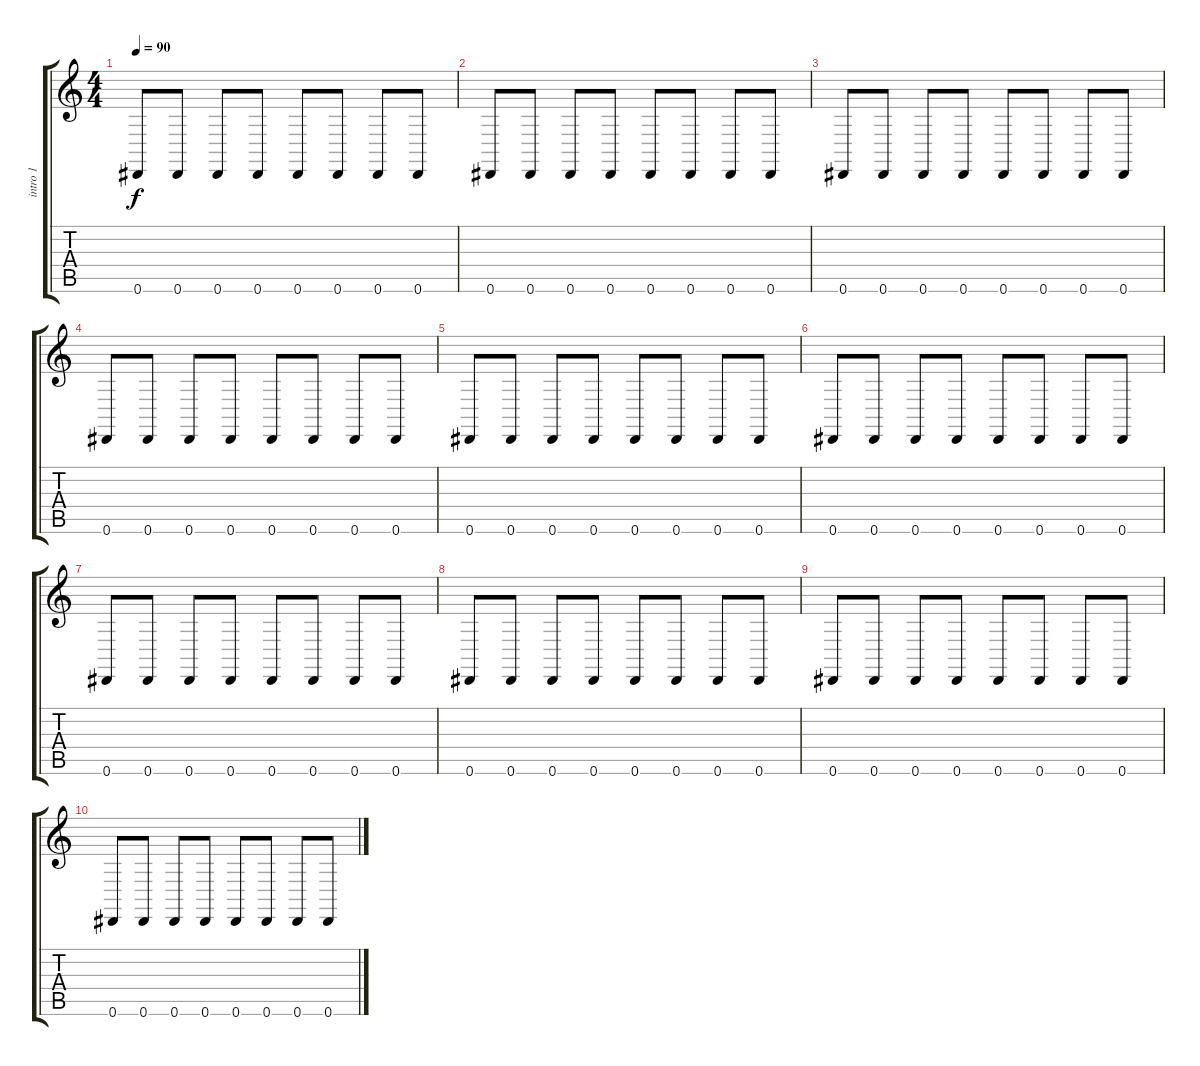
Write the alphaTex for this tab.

\track ("intro 1" "intro 1") {instrument pizzicatostrings}
\staff {score tabs}
\tuning (Eb4 Bb3 Gb3 Db3 Ab2 Eb2) {hide}
\ts (4 4)
\tempo 90
\clef g2
\ks c
0.6.8{dy f} 0.6.8 0.6.8 0.6.8 0.6.8 0.6.8 0.6.8 0.6.8 |
0.6.8 0.6.8 0.6.8 0.6.8 0.6.8 0.6.8 0.6.8 0.6.8 |
0.6.8 0.6.8 0.6.8 0.6.8 0.6.8 0.6.8 0.6.8 0.6.8 |
0.6.8 0.6.8 0.6.8 0.6.8 0.6.8 0.6.8 0.6.8 0.6.8 |
0.6.8 0.6.8 0.6.8 0.6.8 0.6.8 0.6.8 0.6.8 0.6.8 |
0.6.8 0.6.8 0.6.8 0.6.8 0.6.8 0.6.8 0.6.8 0.6.8 |
0.6.8 0.6.8 0.6.8 0.6.8 0.6.8 0.6.8 0.6.8 0.6.8 |
0.6.8 0.6.8 0.6.8 0.6.8 0.6.8 0.6.8 0.6.8 0.6.8 |
0.6.8 0.6.8 0.6.8 0.6.8 0.6.8 0.6.8 0.6.8 0.6.8 |
0.6.8 0.6.8 0.6.8 0.6.8 0.6.8 0.6.8 0.6.8 0.6.8
